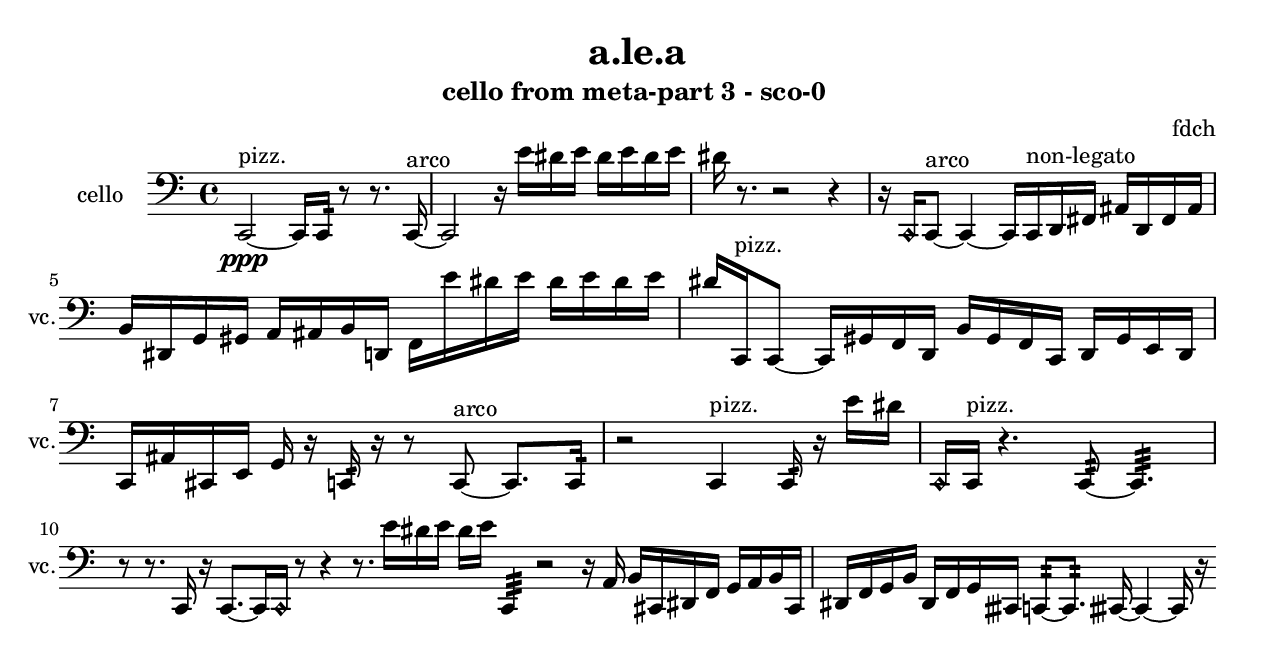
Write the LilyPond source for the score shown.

\version "2.19.56" 

cello_one_part = \relative c, {

  \time 4/4

  \clef bass 
  % ________________________________________bar 1 :
  c2~\ppp^\markup {pizz. } 
  c16  c16:32  r8 
  r8.  c16~^\markup {arco }  |
  % ________________________________________bar 2 :
  c2 
  r16  e''16  dis16  e16 
  dis16  e16  dis16  e16  |
  % ________________________________________bar 3 :
  dis16  r8. 
  r2 
  r4  |
  % ________________________________________bar 4 :
  r16  \once \override NoteHead.style = #'harmonic c,,16  c8~^\markup {arco } 
  c4~ 
  c16  c16^\markup {non-legato }  d16  fis16 
  ais16  d,16  fis16  ais16  |
  % ________________________________________bar 5 :
  b16  dis,16  g16  gis16 
  a16  ais16  b16  d,16 
  f16  e''16  dis16  e16 
  dis16  e16  dis16  e16  |
  % ________________________________________bar 6 :
  dis16  c,,16^\markup {pizz. }  c8~ 
  c16  gis'16  f16  d16 
  b'16  gis16  f16  c16 
  d16  gis16  e16  d16  |
  % ________________________________________bar 7 :
  c16  ais'16  cis,16  e16 
  g16  r16  c,16:32  r16 
  r8  c8~^\markup {arco } 
  c8.  c16:32  |
  % ________________________________________bar 8 :
  r2 
  c4^\markup {pizz. } 
  c16:32  r16  e''16  dis16  |
  % ________________________________________bar 9 :
  \once \override NoteHead.style = #'harmonic c,,16  c16^\markup {pizz. } 
  r4. 
  c8:32~  |
  % ________________________________________bar 2 :
  c4.:32 
  r8 
  r8.  c16 
  r16  c8.~  |
  % ________________________________________bar 3 :
  c16  \once \override NoteHead.style = #'harmonic c16  r8 
  r4 
  r8.  e''16 
  dis16  e16  dis16  e16  |
  % ________________________________________bar 4 :
  c,,4:32 
  r2  |
  % ________________________________________bar 2 :
  r16  a'16  b16  cis,16 
  dis16  f16  g16  a16 
  b16  cis,16  dis16  f16 
  g16  b16  dis,16  f16  |
  % ________________________________________bar 3 :
  g16  cisih,16  c8:32~ 
  c8.:32  cisih16~ 
  cisih4~ 
  cisih16  r16 
}



\header {
  title = "a.le.a"
  subtitle = "cello from meta-part 3 - sco-0 "
  composer = "fdch"
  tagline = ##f
}
\paper {
  max-systems-per-page = #8
}
\score {
  <<
    \set Score.skipBars = ##t
    \new Staff \with { 
      instrumentName = "cello" 
      shortInstrumentName = "vc."} 
    {
      <<
        \new Voice {
          \cello_one_part
        }
      >>
    }
  >>
  \layout {
    \mergeDifferentlyHeadedOn
    \mergeDifferentlyDottedOn
    #(set-default-paper-size "letter")
  }
}
